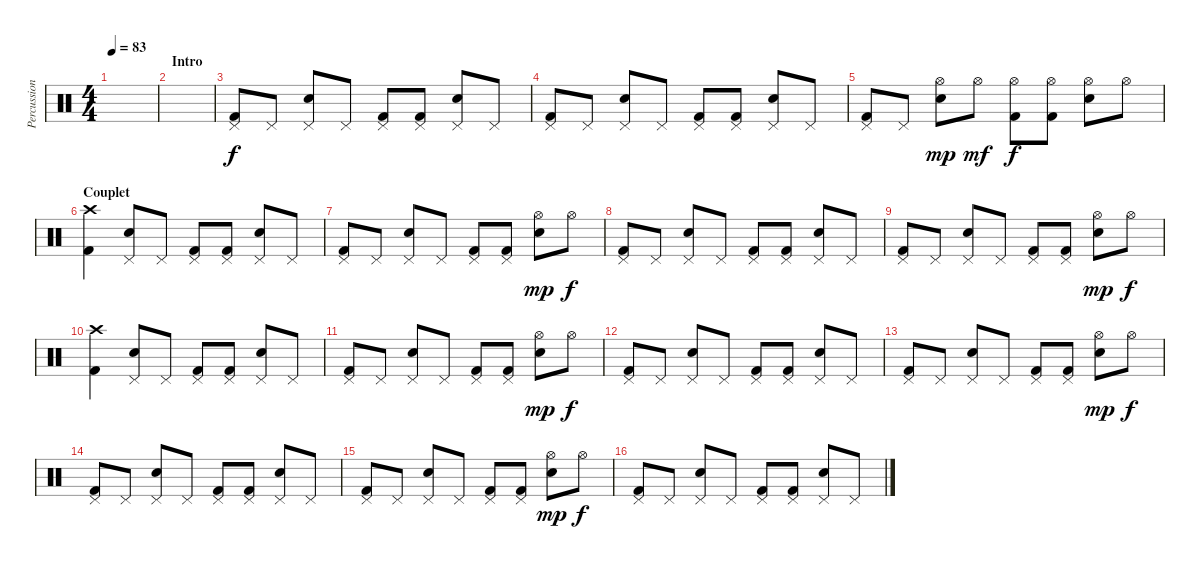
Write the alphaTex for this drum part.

\track ("Percussions" "Percussion") {instrument percussion}
\staff {score}
\articulation defaults
\ts (4 4)
\tempo 83
\clef neutral
\ks c
|
\section ("" "Intro")
|
("Pedal Hi-Hat (hit)" "Kick (hit) 2").8 "Pedal Hi-Hat (hit)".8 ("Pedal Hi-Hat (hit)" "Snare (hit) 2").8 "Pedal Hi-Hat (hit)".8 ("Pedal Hi-Hat (hit)" "Kick (hit) 2").8 ("Pedal Hi-Hat (hit)" "Kick (hit) 2").8 ("Pedal Hi-Hat (hit)" "Snare (hit) 2").8 "Pedal Hi-Hat (hit)".8 |
("Pedal Hi-Hat (hit)" "Kick (hit) 2").8 "Pedal Hi-Hat (hit)".8 ("Pedal Hi-Hat (hit)" "Snare (hit) 2").8 "Pedal Hi-Hat (hit)".8 ("Pedal Hi-Hat (hit)" "Kick (hit) 2").8 ("Pedal Hi-Hat (hit)" "Kick (hit) 2").8 ("Pedal Hi-Hat (hit)" "Snare (hit) 2").8 "Pedal Hi-Hat (hit)".8 |
("Pedal Hi-Hat (hit)" "Kick (hit) 2").8 "Pedal Hi-Hat (hit)".8 ("Hi-Hat (open)" "Snare (hit) 2").8{dy mp} "Hi-Hat (open)".8{dy mf} ("Hi-Hat (open)" "Kick (hit) 2").8{dy f} ("Hi-Hat (open)" "Kick (hit) 2").8 ("Hi-Hat (open)" "Snare (hit) 2").8 "Hi-Hat (open)".8 |
\section ("" "Couplet")
("Crash high (hit)" "Kick (hit) 2").4 ("Pedal Hi-Hat (hit)" "Snare (hit) 2").8 "Pedal Hi-Hat (hit)".8 ("Pedal Hi-Hat (hit)" "Kick (hit) 2").8 ("Pedal Hi-Hat (hit)" "Kick (hit) 2").8 ("Pedal Hi-Hat (hit)" "Snare (hit) 2").8 "Pedal Hi-Hat (hit)".8 |
("Pedal Hi-Hat (hit)" "Kick (hit) 2").8 "Pedal Hi-Hat (hit)".8 ("Pedal Hi-Hat (hit)" "Snare (hit) 2").8 "Pedal Hi-Hat (hit)".8 ("Pedal Hi-Hat (hit)" "Kick (hit) 2").8 ("Pedal Hi-Hat (hit)" "Kick (hit) 2").8 ("Hi-Hat (open)" "Snare (hit) 2").8{dy mp} "Hi-Hat (open)".8{dy f} |
("Pedal Hi-Hat (hit)" "Kick (hit) 2").8 "Pedal Hi-Hat (hit)".8 ("Pedal Hi-Hat (hit)" "Snare (hit) 2").8 "Pedal Hi-Hat (hit)".8 ("Pedal Hi-Hat (hit)" "Kick (hit) 2").8 ("Pedal Hi-Hat (hit)" "Kick (hit) 2").8 ("Pedal Hi-Hat (hit)" "Snare (hit) 2").8 "Pedal Hi-Hat (hit)".8 |
("Pedal Hi-Hat (hit)" "Kick (hit) 2").8 "Pedal Hi-Hat (hit)".8 ("Pedal Hi-Hat (hit)" "Snare (hit) 2").8 "Pedal Hi-Hat (hit)".8 ("Pedal Hi-Hat (hit)" "Kick (hit) 2").8 ("Pedal Hi-Hat (hit)" "Kick (hit) 2").8 ("Hi-Hat (open)" "Snare (hit) 2").8{dy mp} "Hi-Hat (open)".8{dy f} |
("Crash high (hit)" "Kick (hit) 2").4 ("Pedal Hi-Hat (hit)" "Snare (hit) 2").8 "Pedal Hi-Hat (hit)".8 ("Pedal Hi-Hat (hit)" "Kick (hit) 2").8 ("Pedal Hi-Hat (hit)" "Kick (hit) 2").8 ("Pedal Hi-Hat (hit)" "Snare (hit) 2").8 "Pedal Hi-Hat (hit)".8 |
("Pedal Hi-Hat (hit)" "Kick (hit) 2").8 "Pedal Hi-Hat (hit)".8 ("Pedal Hi-Hat (hit)" "Snare (hit) 2").8 "Pedal Hi-Hat (hit)".8 ("Pedal Hi-Hat (hit)" "Kick (hit) 2").8 ("Pedal Hi-Hat (hit)" "Kick (hit) 2").8 ("Hi-Hat (open)" "Snare (hit) 2").8{dy mp} "Hi-Hat (open)".8{dy f} |
("Pedal Hi-Hat (hit)" "Kick (hit) 2").8 "Pedal Hi-Hat (hit)".8 ("Pedal Hi-Hat (hit)" "Snare (hit) 2").8 "Pedal Hi-Hat (hit)".8 ("Pedal Hi-Hat (hit)" "Kick (hit) 2").8 ("Pedal Hi-Hat (hit)" "Kick (hit) 2").8 ("Pedal Hi-Hat (hit)" "Snare (hit) 2").8 "Pedal Hi-Hat (hit)".8 |
("Pedal Hi-Hat (hit)" "Kick (hit) 2").8 "Pedal Hi-Hat (hit)".8 ("Pedal Hi-Hat (hit)" "Snare (hit) 2").8 "Pedal Hi-Hat (hit)".8 ("Pedal Hi-Hat (hit)" "Kick (hit) 2").8 ("Pedal Hi-Hat (hit)" "Kick (hit) 2").8 ("Hi-Hat (open)" "Snare (hit) 2").8{dy mp} "Hi-Hat (open)".8{dy f} |
("Pedal Hi-Hat (hit)" "Kick (hit) 2").8 "Pedal Hi-Hat (hit)".8 ("Pedal Hi-Hat (hit)" "Snare (hit) 2").8 "Pedal Hi-Hat (hit)".8 ("Pedal Hi-Hat (hit)" "Kick (hit) 2").8 ("Pedal Hi-Hat (hit)" "Kick (hit) 2").8 ("Pedal Hi-Hat (hit)" "Snare (hit) 2").8 "Pedal Hi-Hat (hit)".8 |
("Pedal Hi-Hat (hit)" "Kick (hit) 2").8 "Pedal Hi-Hat (hit)".8 ("Pedal Hi-Hat (hit)" "Snare (hit) 2").8 "Pedal Hi-Hat (hit)".8 ("Pedal Hi-Hat (hit)" "Kick (hit) 2").8 ("Pedal Hi-Hat (hit)" "Kick (hit) 2").8 ("Hi-Hat (open)" "Snare (hit) 2").8{dy mp} "Hi-Hat (open)".8{dy f} |
("Pedal Hi-Hat (hit)" "Kick (hit) 2").8 "Pedal Hi-Hat (hit)".8 ("Pedal Hi-Hat (hit)" "Snare (hit) 2").8 "Pedal Hi-Hat (hit)".8 ("Pedal Hi-Hat (hit)" "Kick (hit) 2").8 ("Pedal Hi-Hat (hit)" "Kick (hit) 2").8 ("Pedal Hi-Hat (hit)" "Snare (hit) 2").8 "Pedal Hi-Hat (hit)".8
